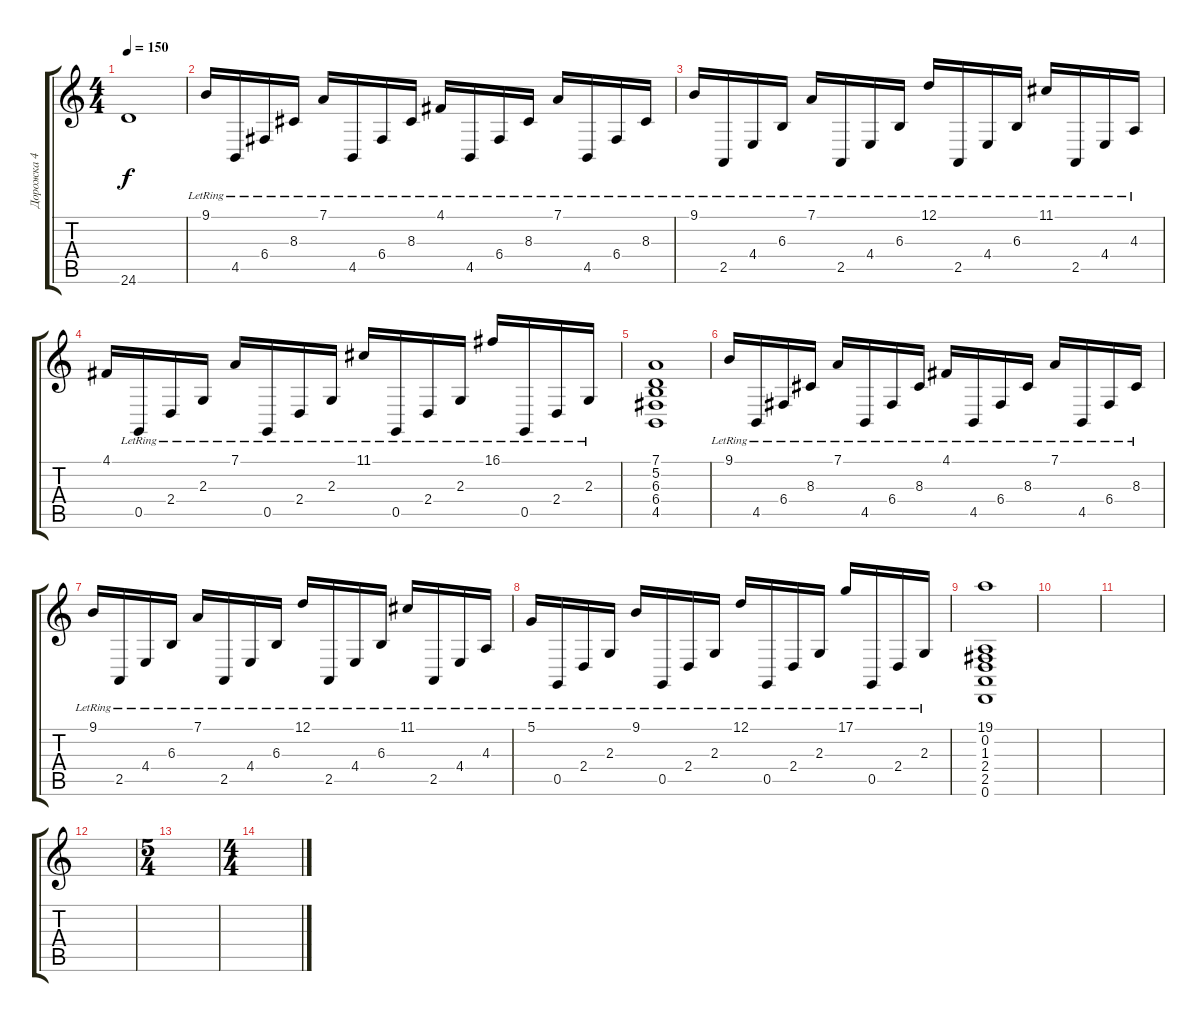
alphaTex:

\track ("Дорожка 4" "Дорожка 4") {instrument stringensemble1}
\staff {score tabs}
\tuning (D4 A3 F3 C3 G2 D2) {hide}
\ts (4 4)
\tempo 150
\clef g2
\ks c
24.6.1{dy f} |
9.1{lr}.16 4.5{lr}.16 6.4{lr}.16 8.3{lr}.16 7.1{lr}.16 4.5{lr}.16 6.4{lr}.16 8.3{lr}.16 4.1{lr}.16 4.5{lr}.16 6.4{lr}.16 8.3{lr}.16 7.1{lr}.16 4.5{lr}.16 6.4{lr}.16 8.3{lr}.16 |
9.1{lr}.16 2.5{lr}.16 4.4{lr}.16 6.3{lr}.16 7.1{lr}.16 2.5{lr}.16 4.4{lr}.16 6.3{lr}.16 12.1{lr}.16 2.5{lr}.16 4.4{lr}.16 6.3{lr}.16 11.1{lr}.16 2.5{lr}.16 4.4{lr}.16 4.3{lr}.16 |
4.1.16 0.5{lr}.16 2.4{lr}.16 2.3{lr}.16 7.1{lr}.16 0.5{lr}.16 2.4{lr}.16 2.3{lr}.16 11.1{lr}.16 0.5{lr}.16 2.4{lr}.16 2.3{lr}.16 16.1{lr}.16 0.5{lr}.16 2.4{lr}.16 2.3{lr}.16 |
(7.1 5.2 6.3 6.4 4.5).1 |
9.1{lr}.16 4.5{lr}.16 6.4{lr}.16 8.3{lr}.16 7.1{lr}.16 4.5{lr}.16 6.4{lr}.16 8.3{lr}.16 4.1{lr}.16 4.5{lr}.16 6.4{lr}.16 8.3{lr}.16 7.1{lr}.16 4.5{lr}.16 6.4{lr}.16 8.3{lr}.16 |
9.1{lr}.16 2.5{lr}.16 4.4{lr}.16 6.3{lr}.16 7.1{lr}.16 2.5{lr}.16 4.4{lr}.16 6.3{lr}.16 12.1{lr}.16 2.5{lr}.16 4.4{lr}.16 6.3{lr}.16 11.1{lr}.16 2.5{lr}.16 4.4{lr}.16 4.3{lr}.16 |
5.1{lr}.16 0.5{lr}.16 2.4{lr}.16 2.3{lr}.16 9.1{lr}.16 0.5{lr}.16 2.4{lr}.16 2.3{lr}.16 12.1{lr}.16 0.5{lr}.16 2.4{lr}.16 2.3{lr}.16 17.1{lr}.16 0.5{lr}.16 2.4{lr}.16 2.3{lr}.16 |
(19.1 0.2 1.3 2.4 2.5 0.6).1 |
|
|
|
\ts (5 4)
|
\ts (4 4)
